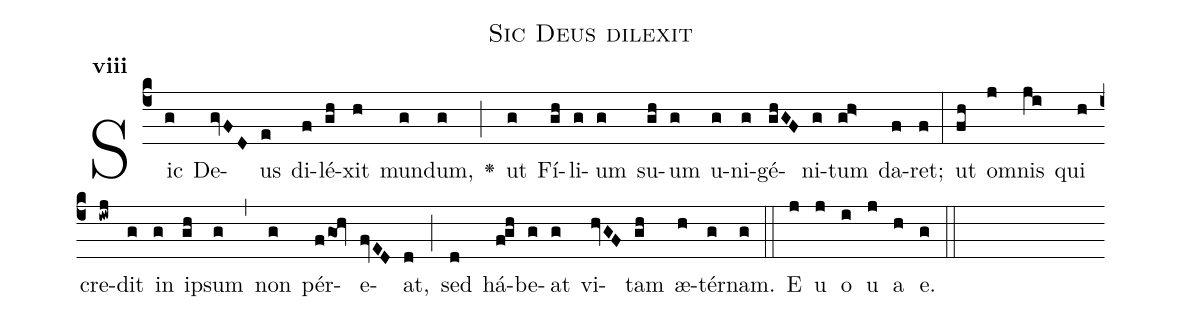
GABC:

name:Sic Deus dilexit;
office-part:Antiphona;
mode:8;
%%
initial-style: 1;
name: Sic Deus dilexit
book: Antiphonae & Responsoria/Tomus II, p. 69;
occasion: Hebdomada IV Quadragesimae Dominica;
office-part: Tertia Ant 1;
user-notes: ;
commentary: alleluia omitted;
annotation: 8g;
centering-scheme: english;
fontsize: 12;
font: OFLSortsMillGoudy;
height: 11;
width: 4.5;
%%
(c4)Sic(g) De(gvFD)us(e) di(f)lé(gh)xit(h) mun(g)dum,(g) <v>\greheightstar</v>(;) ut(g) Fí(gh)li(g)um(g) su(gh)um(g) u(g)ni(g)gé(ghGF)ni(g)tum(gh>) da(f)ret;(f) (:) ut(fh) om(j)nis(ji) qui(h) cre(iwj)dit(g) in(g) i(gh)psum(g) (,) non(g) pér(fgoh)e(fvED)at,(d) (;) sed(d) há(fgh)be(g)at(g) vi(hvGF)tam(gh) æ(h)tér(g)nam.(g) (::)
E(j) u(j) o(i) u(j) a(h) e.(g) (::)
